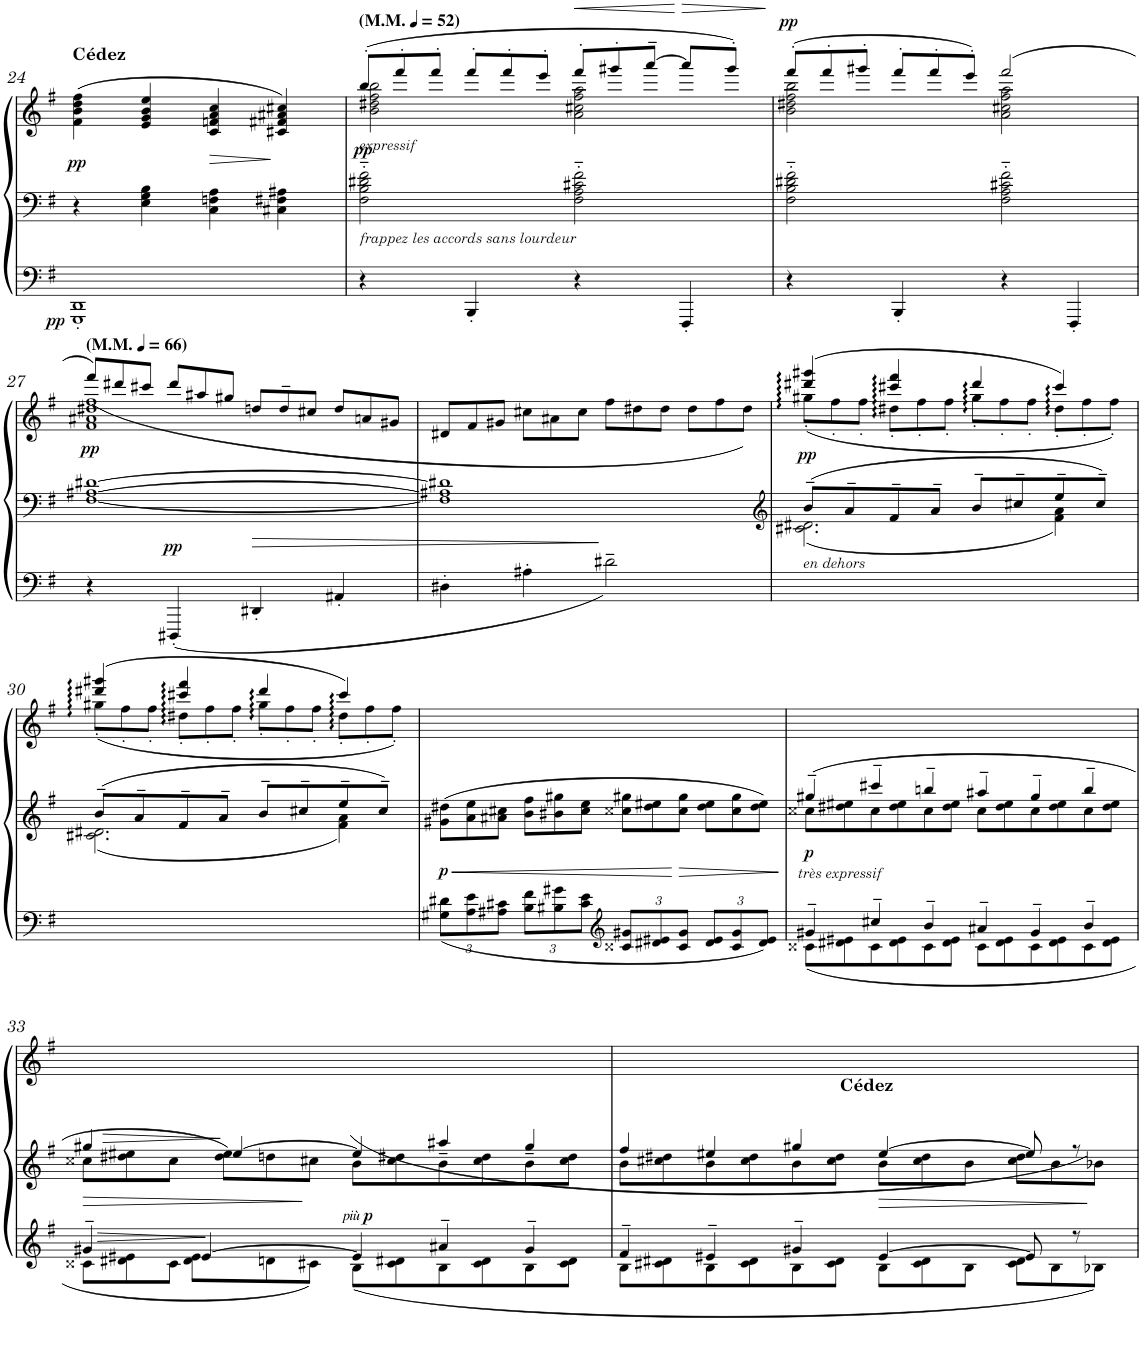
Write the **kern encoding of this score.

**kern	**kern	**kern	**dynam
*part1	*part1	*part1	*part1
*staff3	*staff2	*staff1	*staff1/2/3
*I"Piano	*	*	*
*I'Piano	*	*	*
!!LO:PB:g=z
*clefF4	*clefF4	*clefG2	*
*k[f#]	*k[f#]	*k[f#]	*
*M4/4	*M4/4	*M4/4	*
=24	=24	=24	=24
!	!	!LO:TX:a:B:t=Cédez	!
!	!	!	!LO:DY:b=3
!	!	!	!LO:DY:n=1:b
1GGG' 1DD'	4r	(4f#\ 4b\ 4dd\ 4ff#\	pp pp
.	4E\ 4G\ 4B\	4e/ 4g/ 4b/ 4ee/	.
!	!	!	!LO:HP:b
.	4C\ 4Fn\ 4A\	4c/ 4fn/ 4a/ 4cc/	>
.	4C#X\ 4F#X\ 4A#X\	4c#X/ 4f#X/ 4a#X/ 4cc#X/)	]
=25	=25	=25	=25
*	*	*Xbrackettup	*
*	*	*MM52	*
*	*	*^	*
!	!	!LO:TX:a:B:t=(M.M.	!	!
!	!	!LO:TX:a:B:t=)	!	!
!	!	!LO:TX:b:i:t=expressif	!	!
!	!LO:TX:b:i:t=frappez les accords sans lourdeur	!	!	!
!	!	!	!	!LO:DY:b
4r	2F#\'~ 2B\'~ 2d#X\'~ 2f#\'~	(12bb'/L	2b\ 2dd#X\ 2ff#\ 2bb\	pp
.	.	12fff#'/	.	.
.	.	12fff#'/J	.	.
4BBB'/	.	12fff#'/L	.	.
.	.	12fff#'/	.	.
.	.	12eee'/J	.	.
!	!	!	!	!LO:HP:b
4r	2F#\'~ 2A\'~ 2c#X\'~ 2f#\'~	12fff#'/L	2a\ 2cc#X\ 2ff#\ 2aa\	<
.	.	12ggg#X'/	.	.
.	.	[12aaa~/J	.	.
!	!	!	!	!LO:HP:n=1:b
4FFF#'/	.	8aaa/L]	.	[ >
.	.	8ggg#'/J)	.	.
*	*	*v	*v	*
.	.	.	]
=26	=26	=26	=26
*	*	*^	*
!	!	!	!	!LO:DY:a
4r	2F#\'~ 2B\'~ 2d#X\'~ 2f#\'~	(12fff#'/L	2b\ 2dd#X\ 2ff#\ 2bb\	pp
.	.	12fff#'/	.	.
.	.	12ggg#X'/J	.	.
4BBB'/	.	12fff#'/L	.	.
.	.	12fff#'/	.	.
.	.	12eee'/J)	.	.
4r	2F#\'~ 2A\'~ 2c#X\'~ 2f#\'~	(2fff#/	2a\ 2cc#X\ 2ff#\ 2aa\	.
4FFF#'/	.	.	.	.
!!LO:LB:g=z	!!
=27	=27	=27	=27	=27
*	*	*MM66	*	*
!	!	!LO:TX:a:B:t=(M.M.	!	!
!	!	!LO:TX:a:B:t=)	!	!
!	!	!	!	!LO:DY:b
4r	[1F# [1A#X [1d#X	(<12fff#/L)	1f# 1a#X 1dd#X 1ff#	pp
.	.	12ddd#X/	.	.
.	.	12ccc#X/J	.	.
!	!	!	!	!LO:DY:a=3
4DDD#X'/	.	12ddd#/L	.	pp
.	.	12aa#X/	.	.
.	.	12gg#X/J	.	.
4DD#X'/	.	12ddn/L	.	.
.	.	12dd~/	.	.
.	.	12cc#X/J	.	.
4AA#X'/	.	12dd/L	.	.
.	.	12an/	.	.
.	.	12g#X/J	.	.
*	*	*v	*v	*
=28	=28	=28	=28
4D#X'\	1F#] 1A#X] 1d#X]	12d#X/L	.
.	.	12f#/	.
.	.	12g#X/J	.
4A#X'\	.	12cc#X\L	.
.	.	12a#X\	.
.	.	12cc#\J	.
2d#X~\	.	12ff#\L	.
.	.	12dd#X\	.
.	.	12dd#\J	.
.	.	12dd#\L	.
.	.	12ff#\	.
.	.	12dd#\J)	.
=29	=29	=29	=29
*	*clefG2	*	*
*	*^	*^	*
!	!LO:TX:b:i:t=en dehors	!	!	!	!
!	!	!	!	!	!LO:DY:b
1ryy	8b~/L	2.c#X\ 2.d#X\	(4ddd#X/:: 4ggg#X/::	(12gg#X'\L	pp
.	.	.	.	12ff#'\	.
.	8a~/	.	.	.	.
.	.	.	.	12ff#'\J	.
.	8f#~/	.	4ccc#X/:: 4fff#/::	12dd#X'\L	.
.	.	.	.	12ff#'\	.
.	8a~/J	.	.	.	.
.	.	.	.	12ff#'\J	.
.	8b~/L	.	4ddd#::/	12gg#'\L	.
.	.	.	.	12ff#'\	.
.	8cc#X~/	.	.	.	.
.	.	.	.	12ff#'\J	.
.	8ee~/	4f#\ 4a\	4ccc#::/)	12dd#'\L	.
.	.	.	.	12ff#'\	.
.	8cc#~/J	.	.	.	.
.	.	.	.	12ff#'\J)	.
!!LO:LB:g=z	!!
=30	=30	=30	=30	=30	=30
1ryy	8b~/L	2.c#X\ 2.d#X\	(4ddd#X/:: 4ggg#X/::	(12gg#X'\L	.
.	.	.	.	12ff#'\	.
.	8a~/	.	.	.	.
.	.	.	.	12ff#'\J	.
.	8f#~/	.	4ccc#X/:: 4fff#/::	12dd#X'\L	.
.	.	.	.	12ff#'\	.
.	8a~/J	.	.	.	.
.	.	.	.	12ff#'\J	.
.	8b~/L	.	4ddd#::/	12gg#'\L	.
.	.	.	.	12ff#'\	.
.	8cc#X~/	.	.	.	.
.	.	.	.	12ff#'\J	.
.	8ee~/	4f#\ 4a\	4ccc#::/)	12dd#'\L	.
.	.	.	.	12ff#'\	.
.	8cc#~/J	.	.	.	.
.	.	.	.	12ff#'\J)	.
*	*v	*v	*	*	*
*	*	*v	*v	*
=31	=31	=31	=31
*Xbrackettup	*Xbrackettup	*	*
*	*	*^	*
!	!	!	!	!LO:DY:b=2
*	*	*v	*v	*
12G#X\ 12d#X\L	12g#X\ 12dd#X\L	1ryy	p
12A\ 12e\	12a\ 12ee\	.	.
12A#X\ 12c#X\J	12a#X\ 12cc#X\J	.	.
12B\ 12f#\L	12b\ 12ff#\L	.	.
12B#X\ 12g#X\	12b#X\ 12gg#X\	.	.
12c#\ 12e\J	12cc#\ 12ee\J	.	.
*clefG2	*	*	*
12c##X/ 12g#X/L	12cc##X\ 12gg#X\L	.	.
12d#X/ 12e#X/	12dd#\ 12ee#X\	.	.
12c##/ 12g#/J	12cc##\ 12gg#\J	.	.
12d#/ 12e#/L	12dd#\ 12ee#\L	.	.
12c##/ 12g#/	12cc##\ 12gg#\	.	.
12d#/ 12e#/J	12dd#\ 12ee#\J	.	.
=32	=32	=32	=32
*^	*^	*	*
*	*brackettup	*brackettup	*Xbrackettup	*	*
!	!	!	!	!	!LO:DY:b=2
12c##X\L	6g#X~/	6gg#X~/	12cc##X\L	1ryy	p
!	!	!	!LO:TX:b:i:t=très expressif	!	!
12d#X\ 12e#X\	.	.	12dd#X\ 12ee#X\	.	.
12c##\	6cc#X~/	6ccc#X~/	12cc##\	.	.
12d#\ 12e#\	.	.	12dd#\ 12ee#\	.	.
12c##\	6b~/	6bbn~/	12cc##\	.	.
12d#\ 12e#\J	.	.	12dd#\ 12ee#\J	.	.
*Xbrackettup	*brackettup	*brackettup	*Xbrackettup	*	*
12c##\L	6a#X~/	6aa#X~/	12cc##\L	.	.
12d#\ 12e#\	.	.	12dd#\ 12ee#\	.	.
12c##\	6g#~/	6gg#~/	12cc##\	.	.
12d#\ 12e#\	.	.	12dd#\ 12ee#\	.	.
12c##\	6b~/	6bb~/	12cc##\	.	.
12d#\ 12e#\J	.	.	12dd#\ 12ee#\J	.	.
!!LO:LB:g=z
=33	=33	=33	=33	=33	=33
*Xbrackettup	*	*	*	*	*
12c##X\L	4g#X~/	4gg#X/	12cc##X\L	1ryy	.
12d#X\ 12e#X\	.	.	12dd#X\ 12ee#X\	.	.
12c##\J	.	.	12cc##\J	.	.
12d#\ 12e#\L	[4e#/	[>4ee#/	12dd#\ 12ee#\L	.	.
12dn\	.	.	12ddn\	.	.
12c#X\J	.	.	12cc#X\J	.	.
!	!	!	!	!	!LO:DY:b=2
!	!	!	!	!	!LO:DY:n=1:b=2
12B\L	6e#/]	6ee#/]	12b\L	.	other-dynamics p
12c#\ 12d#X\	.	.	12cc#\ 12dd#X\	.	.
12B\	6a#X~/	6aa#X~/	12b\	.	.
12c#\ 12d#\	.	.	12cc#\ 12dd#\	.	.
12B\	6g#~/	6gg#~/	12b\	.	.
12c#\ 12d#\J	.	.	12cc#\ 12dd#\J	.	.
=34	=34	=34	=34	=34	=34
*	*brackettup	*brackettup	*Xbrackettup	*	*
12B\L	6f#~/	6ff#/	12b\L	1ryy	.
12c#X\ 12d#X\	.	.	12cc#X\ 12dd#X\	.	.
12B\	6e#X~/	6ee#X/	12b\	.	.
12c#\ 12d#\	.	.	12cc#\ 12dd#\	.	.
12B\	6g#X~/	6gg#X/	12b\	.	.
12c#\ 12d#\J	.	.	12cc#\ 12dd#\J	.	.
*Xbrackettup	*	*	*	*	*
!	!	!LO:TX:a:B:t=Cédez	!	!	!
12B\L	[4e#/	[4ee#/	12b\L	.	.
12c#\ 12d#\	.	.	12cc#\ 12dd#\	.	.
12B\J	.	.	12b\J	.	.
12c#\ 12d#\L	8e#/]	8ee#/]	12cc#\ 12dd#\L	.	.
12B\	.	.	12b\	.	.
.	8r	8r	.	.	.
12B-X\J	.	.	12b-X\J	.	.
*v	*v	*	*	*	*
*	*v	*v	*	*
=	=	=	=
*-	*-	*-	*-
